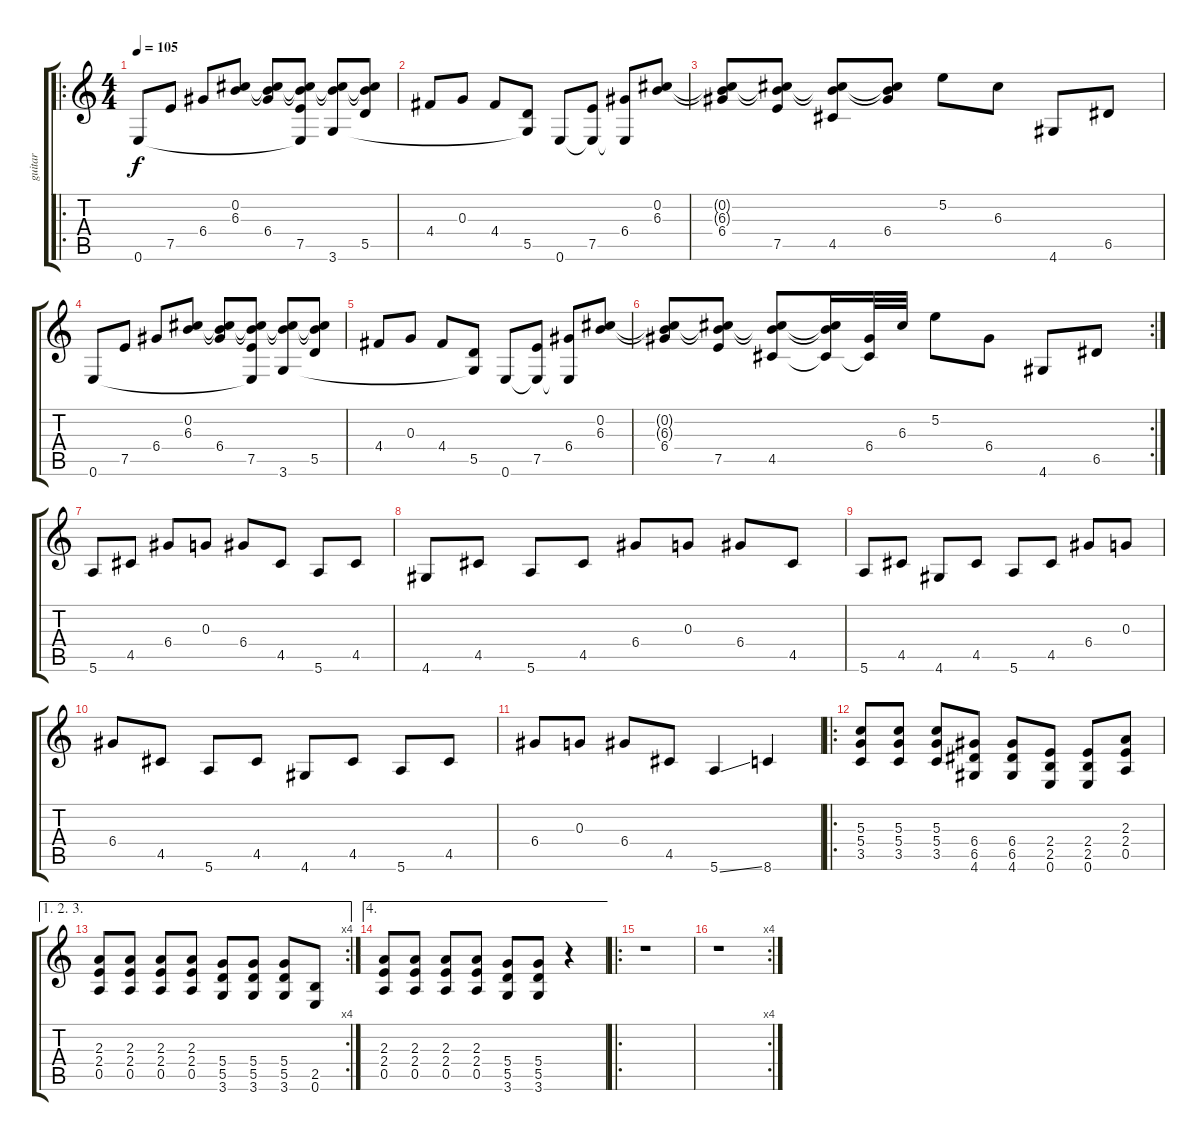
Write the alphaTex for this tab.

\track ("guitar" "guitar") {instrument electricguitarjazz}
\staff {score tabs}
\tuning (E4 B3 G3 D3 A2 E2) {hide}
\ro
\ts (4 4)
\tempo 105
\clef g2
\ks c
0.6.8{dy f} 7.5.8 6.4.8 (0.2 6.3).8 (0.2{t} 6.3{t} 6.4).8 (0.2{t} 6.3{t} 7.5 0.6{t}).8 (0.2{t} 6.3{t} 3.6).8 (0.2{t} 6.3{t} 5.5).8 |
4.4.8 0.3.8 4.4.8 (5.5 3.6{t}).8 0.6.8 (7.5 0.6{t}).8 (6.4 0.6{t}).8 (0.2 6.3).8 |
(0.2{t} 6.3{t} 6.4).8 (0.2{t} 6.3{t} 7.5).8 (0.2{t} 6.3{t} 4.5).8 (0.2{t} 6.3{t} 6.4).8 5.2.8 6.3.8 4.6.8 6.5.8 |
0.6.8 7.5.8 6.4.8 (0.2 6.3).8 (0.2{t} 6.3{t} 6.4).8 (0.2{t} 6.3{t} 7.5 0.6{t}).8 (0.2{t} 6.3{t} 3.6).8 (0.2{t} 6.3{t} 5.5).8 |
4.4.8 0.3.8 4.4.8 (5.5 3.6{t}).8 0.6.8 (7.5 0.6{t}).8 (6.4 0.6{t}).8 (0.2 6.3).8 |
\rc 2
(0.2{t} 6.3{t} 6.4).8 (0.2{t} 6.3{t} 7.5).8 (0.2{t} 6.3{t} 4.5).8 (0.2{t} 6.3{t} 4.5{t}).16 (6.4 4.5{t}).32 6.3.32 5.2.8 6.4.8 4.6.8 6.5.8 |
5.6.8 4.5.8 6.4.8 0.3.8 6.4.8 4.5.8 5.6.8 4.5.8 |
4.6.8 4.5.8 5.6.8 4.5.8 6.4.8 0.3.8 6.4.8 4.5.8 |
5.6.8 4.5.8 4.6.8 4.5.8 5.6.8 4.5.8 6.4.8 0.3.8 |
6.4.8 4.5.8 5.6.8 4.5.8 4.6.8 4.5.8 5.6.8 4.5.8 |
6.4.8 0.3.8 6.4.8 4.5.8 5.6{ss}.4 8.6.4 |
\ro
(5.3 5.4 3.5).8 (5.3 5.4 3.5).8 (5.3 5.4 3.5).8 (6.4 6.5 4.6).8 (6.4 6.5 4.6).8 (2.4 2.5 0.6).8 (2.4 2.5 0.6).8 (2.3 2.4 0.5).8 |
\ae (1 2 3)
\rc 4
(2.3 2.4 0.5).8 (2.3 2.4 0.5).8 (2.3 2.4 0.5).8 (2.3 2.4 0.5).8 (5.4 5.5 3.6).8 (5.4 5.5 3.6).8 (5.4 5.5 3.6).8 (2.5 0.6).8 |
\ae 4
(2.3 2.4 0.5).8 (2.3 2.4 0.5).8 (2.3 2.4 0.5).8 (2.3 2.4 0.5).8 (5.4 5.5 3.6).8 (5.4 5.5 3.6).8 r.4 |
\ro
r.1 |
\rc 4
r.1
